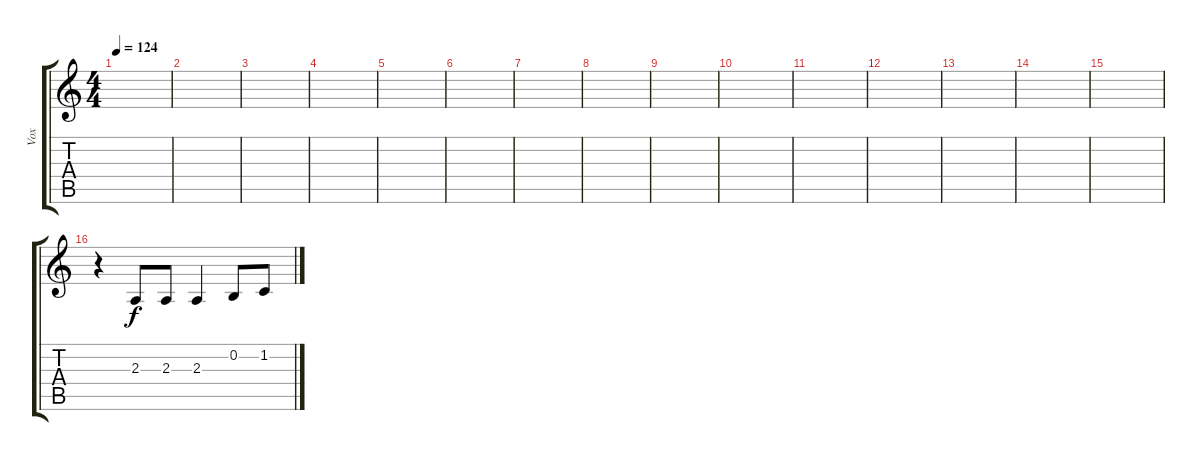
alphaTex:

\track ("Vox" "Vox") {instrument tangoaccordion}
\staff {score tabs}
\tuning (E4 B3 G3 D3 A2 E2) {hide}
\ts (4 4)
\tempo 124
\clef g2
\ks c
|
|
|
|
|
|
|
|
|
|
|
|
|
|
|
r.4 2.3.8 2.3.8 2.3.4 0.2.8 1.2.8
